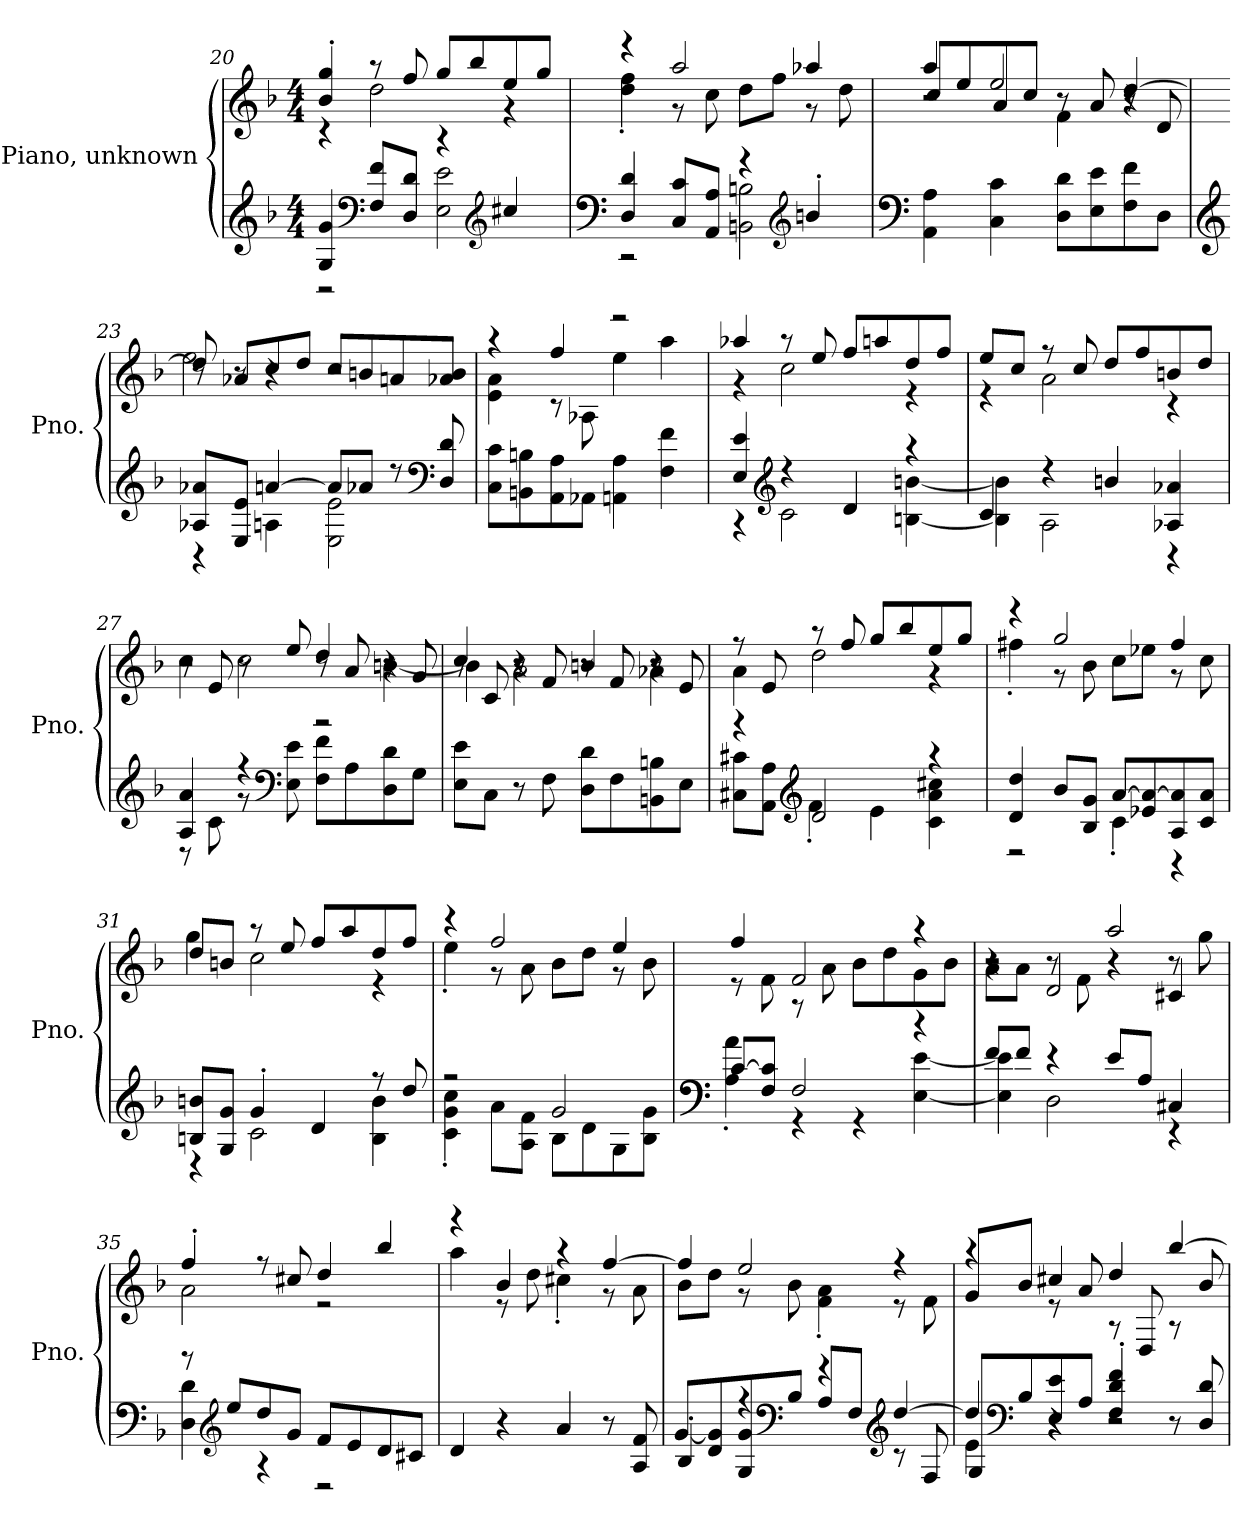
**kern	**kern
*part1	*part1
*staff2	*staff1
*I"Piano, unknown	*
*I'Pno.	*
*clefG2	*clefG2
*k[b-]	*k[b-]
*M4/4	*M4/4
=20	=20
*^	*^
4G/ 4g/	2r	4b-/' 4gg/'	4r
*clefF4	*	*	*
8F/ 8f/L	.	8r	2dd\
8D/ 8d/J	.	8ff/	.
4r	2E\ 2e\	8gg/L	.
.	.	8bb-/	.
*clefG2	*	*	*
4cc#X/	.	8ee/	4r
.	.	8gg/J	.
=21	=21	=21	=21
*clefF4	*	*	*
4D/ 4d/	2r	4r	4dd\' 4ff\'
8C/ 8c/L	.	2aa/	8r
8AA/ 8A/J	.	.	8cc\
4r	2BBn\ 2Bn\	.	8dd\L
.	.	.	8ff\J
*clefG2	*	*	*
4bn'/	.	4aa-X/	8r
.	.	.	8dd\
*v	*v	*	*
*	*v	*v
!!LO:PB:g=z
=22	=22
*clefF4	*
*	*^
*	*	*^
4AA\ 4A\	4aa/	2r	8cc/L
.	.	.	8ee/
4C\ 4c\	2ee/	.	8a/
.	.	.	8cc/J
8D\ 8d\L	.	4f\	8r
8E\ 8e\	.	.	8a/
8F\ 8f\	[4dd/	4r	8r
8D\J	.	.	8d/
=23	=23	=23	=23
*clefG2	*	*	*
*^	*	*	*
8A-X/ 8a-X/L	4r	8dd/]	2ee\	8r
8E/ 8e/J	.	8r	.	8a-X/L
[4an/	4An\	4r	.	8cc/
.	.	.	.	8dd/J
8a/L]	2E\ 2e\	2r	2r	8cc/L
8a-X/J	.	.	.	8bn/
8r	.	.	.	8an/
*clefF4	*	*	*	*
8D/ 8d/	.	.	.	8a-X/ 8b/J
*v	*v	*	*	*
*	*	*v	*v
=24	=24	=24
8C\ 8c\L	4r	4e\ 4a\
8BBn\ 8Bn\	.	.
8AA\ 8A\	4ff/	8r
8AA-X\J	.	8A-X\
4AAn\ 4A\	2r	4ee\
4F\ 4f\	.	4aa\
!!LO:LB:g=z	!!
=25	=25	=25
*^	*	*
4E/ 4e/	4r	4aa-X/	4r
*clefG2	*	*	*
4r	2c\	8r	2cc\
.	.	8ee/	.
4d/	.	8ff/L	.
.	.	8aan/	.
4r	[4Bn\ [4bn\	8dd/	4r
.	.	8ff/J	.
=26	=26	=26	=26
4c/	4B\] 4b\]	8ee/L	4r
.	.	8cc/J	.
4r	2A\	8r	2a\
.	.	8cc/	.
4bn/	.	8dd/L	.
.	.	8ff/	.
4A-X/ 4a-X/	4r	8bn/	4r
.	.	8dd/J	.
=27	=27	=27	=27
*	*	*	*^
4A/ 4a/	8r	2r	4cc\	8r
.	8c\	.	.	8e/
4r	8r	.	2cc\	8r
*clefF4	*	*	*	*
.	8E\ 8e\	.	.	8ee/
2r	8F\ 8f\L	4dd/	.	8r
.	8A\	.	.	8a/
.	8D\ 8d\	4r	[4bn\	8r
.	8G\J	.	.	8g/
*v	*v	*	*	*
!!LO:LB:g=z	!!	!!
=28	=28	=28	=28
8E\ 8e\L	4cc/	4b\]	8r
8C\J	.	.	8c/
8r	4r	2a\	8r
8F\	.	.	8f/
8D\ 8d\L	4bn/	.	8r
8F\	.	.	8f/
8BBn\ 8Bn\	4r	4a-X\	8r
8E\J	.	.	8e/
*	*	*v	*v
=29	=29	=29
*^	*	*
4r	8C#X\ 8c#X\L	8r	4a\
.	8AA\ 8A\J	8e/	.
*clefG2	*	*	*
2d/	4f'\	8r	2dd\
.	.	8ff/	.
.	4e\	8gg/L	.
.	.	8bb-/	.
4r	4c#\ 4a\ 4cc#X\	8ee/	4r
.	.	8gg/J	.
=30	=30	=30	=30
4d/ 4dd/	2r	4r	4ff#X'\
8b-/L	.	2gg/	8r
8B-/ 8g/J	.	.	8b-\
[8a/L	4c'\	.	8cc\L
8e-X/ 8a/_	.	.	8ee-X\J
8A/ 8a/]	4r	4ff#/	8r
8c/ 8a/J	.	.	8cc\
!!LO:LB:g=z	!!
=31	=31	=31	=31
8Bn/ 8bn/L	4r	8dd/L	4gg\
8G/ 8g/J	.	8bn/J	.
4g'/	2c\	8r	2cc\
.	.	8ee/	.
4d/	.	8ff/L	.
.	.	8aa/	.
8r	4B\ 4b\	8dd/	4r
8dd/	.	8ff/J	.
=32	=32	=32	=32
2r	4c\' 4g\' 4cc\'	4r	4ee'\
.	8a\L	2ff/	8r
.	8A\ 8f\J	.	8a\
2g/	8B-\L	.	8b-\L
.	8d\	.	8dd\J
.	8G\	4ee/	8r
.	8B-\ 8g\J	.	8b-\
=33	=33	=33	=33
*clefF4	*	*	*
[8c/L	4A\' 4a\'	4ff/	8r
8F/ 8c/]J	.	.	8f\
2F/	4r	2f/	8r
.	.	.	8a\
.	4r	.	8b-\L
.	.	.	8dd\
4r	[4E\ [4e\	4r	8g\
.	.	.	8b-\J
=34	=34	=34	=34
*	*	*	*^
8f/L	4E\] 4e\]	2r	8a\L	4r
8f/J	.	.	8a\J	.
4r	2D\	.	8r	2d/
.	.	.	8f\	.
8e/L	.	2aa/	4r	.
8A/J	.	.	.	.
4C#X/	4r	.	8r	4c#X/
.	.	.	8gg\	.
*	*	*	*v	*v
!!LO:LB:g=z
=35	=35	=35	=35
8r	4D\ 4d\	4ff'/	2a\
*clefG2	*	*	*
8ee/L	.	.	.
8dd/	4r	8r	.
8g/J	.	8cc#X/	.
8f/L	2r	4dd/	2r
8e/	.	.	.
8d/	.	4bb-/	.
8c#X/J	.	.	.
*v	*v	*	*
=36	=36	=36
4d/	4r	4aa\
4r	4b-/	8r
.	.	8dd\
4a/	4r	4cc#X'\
8r	[4ff/	8r
8A/ 8f/	.	8a\
=37	=37	=37
*^	*	*
4B-'/	[8g/L	4ff/]	8b-\L
.	8d/ 8g/]	.	8dd\J
4r	8G/ 8g/	2ee/	8r
*clefF4	*	*	*
.	8B-/J	.	8b-\
4r	8A/L	.	4f\' 4a\'
.	8F/J	.	.
*clefG2	*	*	*
[4dd/	8r	4r	8r
.	8F/	.	8f\
!!LO:LB:g=z	!!
=38	=38	=38	=38
*	*^	*	*
4dd/]	4e\	8G/L	4r	8g/L
*clefF4	*	*	*	*
.	.	8B-/	.	8b-/J
4r	4r	8E/ 8e/	4cc#X/	8r
.	.	8A/J	.	8a/
2r	2r	4F/' 4d/' 4f/'	4dd/	8r
.	.	.	.	8D/
.	.	8r	[4bb-/	8r
.	.	8D/ 8d/	.	8b-/
*v	*v	*v	*	*
*	*v	*v
=	=
*-	*-
